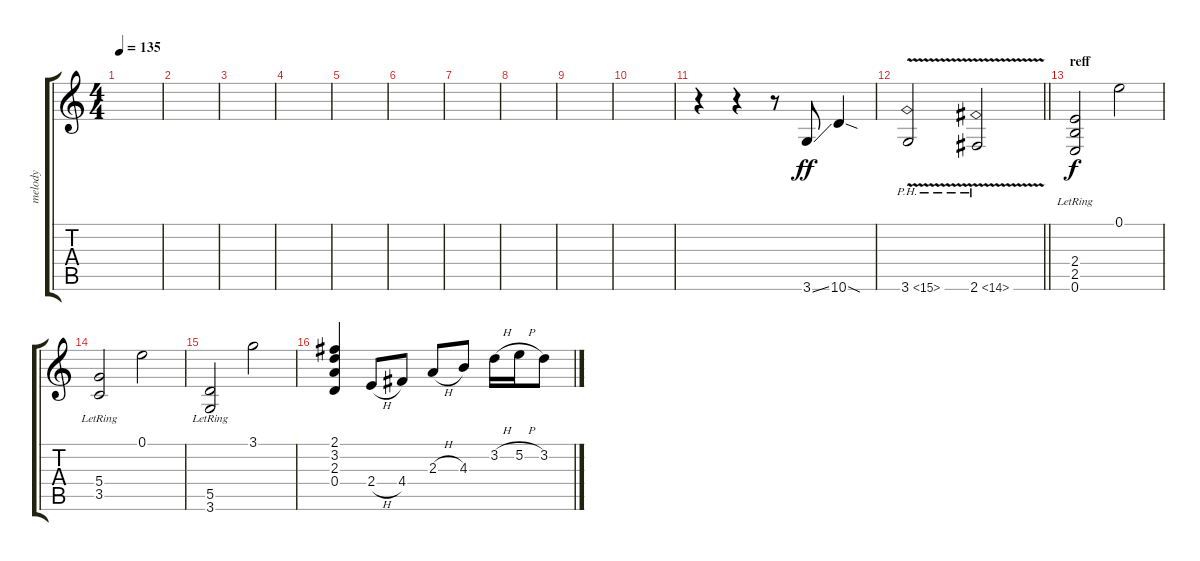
\track ("melody" "melody") {instrument distortionguitar}
\staff {score tabs}
\tuning (E4 B3 G3 D3 A2 E2) {hide}
\ts (4 4)
\tempo 135
\clef g2
\ks c
|
|
|
|
|
|
|
|
|
|
r.4 r.4 r.8 3.6{ss}.8{dy ff} 10.6{sod}.4 |
\barLineRight lightlight
3.6{ph 12 v}.2 2.6{ph 12 v}.2 |
\section ("" "reff")
(2.4{lr} 2.5{lr} 0.6{lr}).2{dy f} 0.1.2 |
(5.4{lr} 3.5{lr}).2 0.1.2 |
(5.5{lr} 3.6{lr}).2 3.1.2 |
(2.1 3.2 2.3 0.4).4 2.4{h}.8 4.4.8 2.3{h}.8 4.3.8 3.2{h}.16 5.2{h}.16 3.2.8
